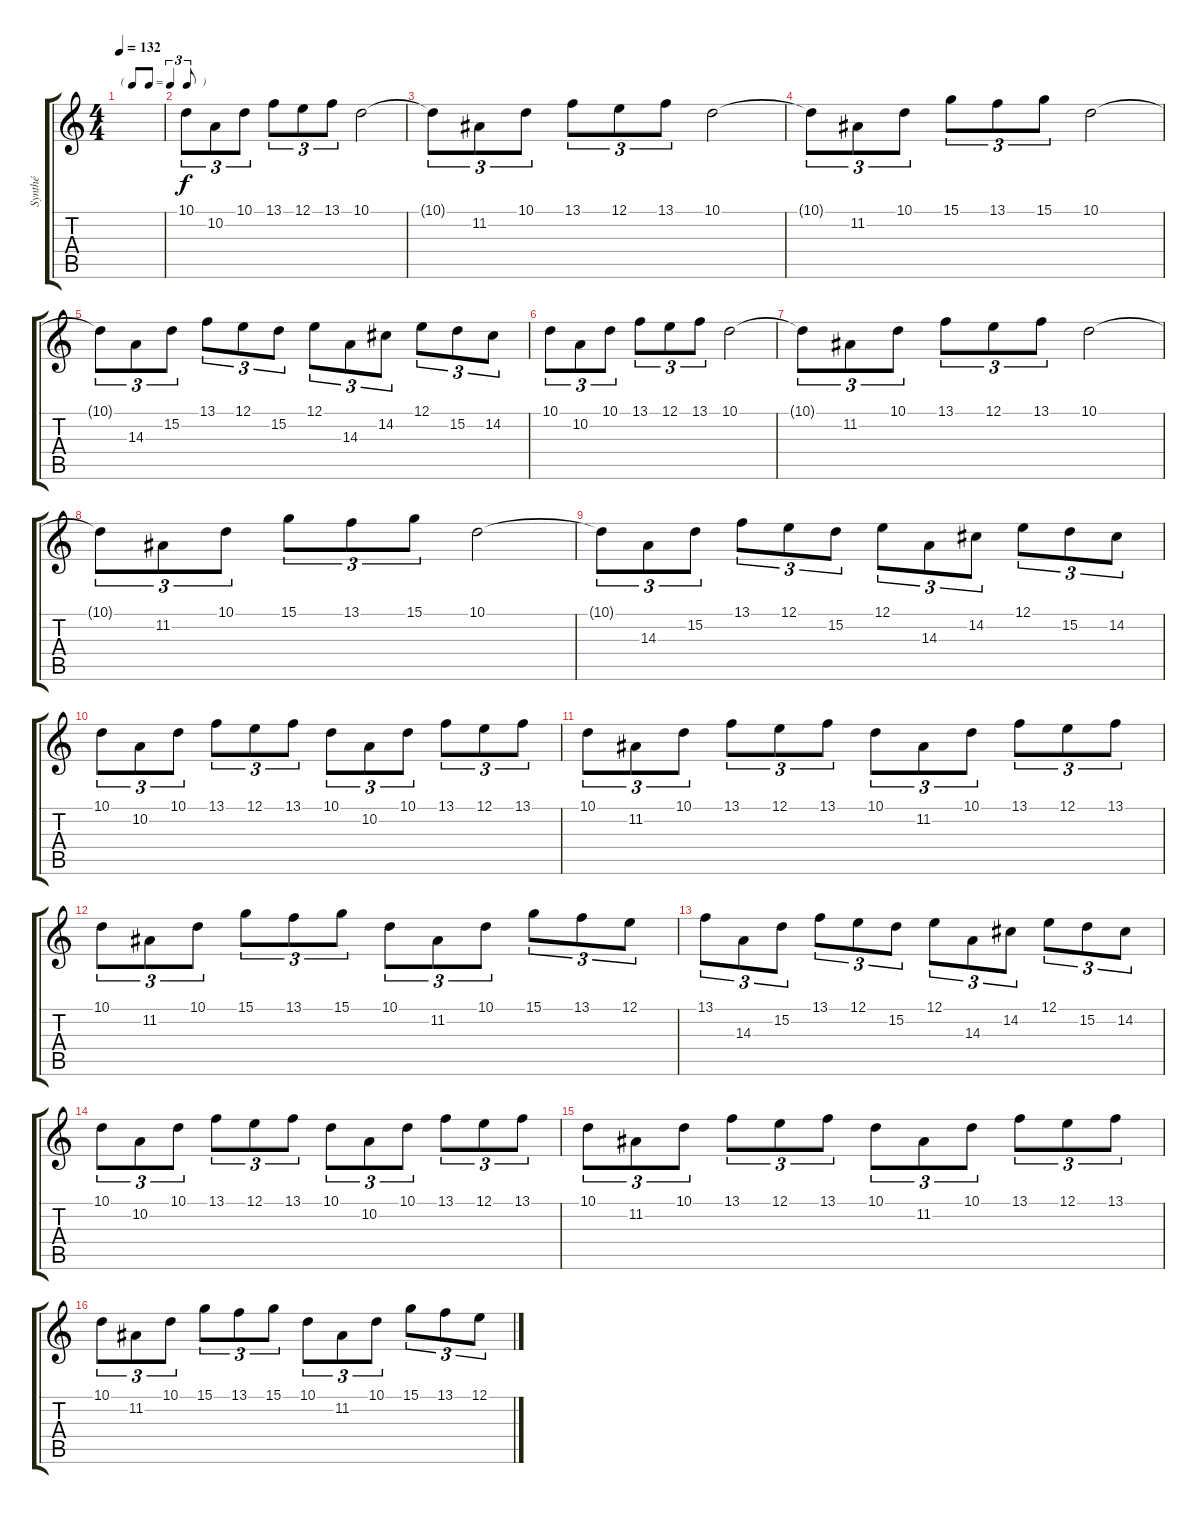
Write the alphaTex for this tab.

\track ("Synthé" "Synthé") {instrument stringensemble1}
\staff {score tabs}
\tuning (E4 B3 G3 D3 A2 E2) {hide}
\ts (4 4)
\tf triplet8th
\tempo 132
\clef g2
\ks c
|
10.1.8{tu (3 2)} 10.2.8{tu (3 2)} 10.1.8{tu (3 2)} 13.1.8{tu (3 2)} 12.1.8{tu (3 2)} 13.1.8{tu (3 2)} 10.1.2 |
10.1{t}.8{tu (3 2)} 11.2.8{tu (3 2)} 10.1.8{tu (3 2)} 13.1.8{tu (3 2)} 12.1.8{tu (3 2)} 13.1.8{tu (3 2)} 10.1.2 |
10.1{t}.8{tu (3 2)} 11.2.8{tu (3 2)} 10.1.8{tu (3 2)} 15.1.8{tu (3 2)} 13.1.8{tu (3 2)} 15.1.8{tu (3 2)} 10.1.2 |
10.1{t}.8{tu (3 2)} 14.3.8{tu (3 2)} 15.2.8{tu (3 2)} 13.1.8{tu (3 2)} 12.1.8{tu (3 2)} 15.2.8{tu (3 2)} 12.1.8{tu (3 2)} 14.3.8{tu (3 2)} 14.2.8{tu (3 2)} 12.1.8{tu (3 2)} 15.2.8{tu (3 2)} 14.2.8{tu (3 2)} |
10.1.8{tu (3 2)} 10.2.8{tu (3 2)} 10.1.8{tu (3 2)} 13.1.8{tu (3 2)} 12.1.8{tu (3 2)} 13.1.8{tu (3 2)} 10.1.2 |
10.1{t}.8{tu (3 2)} 11.2.8{tu (3 2)} 10.1.8{tu (3 2)} 13.1.8{tu (3 2)} 12.1.8{tu (3 2)} 13.1.8{tu (3 2)} 10.1.2 |
10.1{t}.8{tu (3 2)} 11.2.8{tu (3 2)} 10.1.8{tu (3 2)} 15.1.8{tu (3 2)} 13.1.8{tu (3 2)} 15.1.8{tu (3 2)} 10.1.2 |
10.1{t}.8{tu (3 2)} 14.3.8{tu (3 2)} 15.2.8{tu (3 2)} 13.1.8{tu (3 2)} 12.1.8{tu (3 2)} 15.2.8{tu (3 2)} 12.1.8{tu (3 2)} 14.3.8{tu (3 2)} 14.2.8{tu (3 2)} 12.1.8{tu (3 2)} 15.2.8{tu (3 2)} 14.2.8{tu (3 2)} |
10.1.8{tu (3 2)} 10.2.8{tu (3 2)} 10.1.8{tu (3 2)} 13.1.8{tu (3 2)} 12.1.8{tu (3 2)} 13.1.8{tu (3 2)} 10.1.8{tu (3 2)} 10.2.8{tu (3 2)} 10.1.8{tu (3 2)} 13.1.8{tu (3 2)} 12.1.8{tu (3 2)} 13.1.8{tu (3 2)} |
10.1.8{tu (3 2)} 11.2.8{tu (3 2)} 10.1.8{tu (3 2)} 13.1.8{tu (3 2)} 12.1.8{tu (3 2)} 13.1.8{tu (3 2)} 10.1.8{tu (3 2)} 11.2.8{tu (3 2)} 10.1.8{tu (3 2)} 13.1.8{tu (3 2)} 12.1.8{tu (3 2)} 13.1.8{tu (3 2)} |
10.1.8{tu (3 2)} 11.2.8{tu (3 2)} 10.1.8{tu (3 2)} 15.1.8{tu (3 2)} 13.1.8{tu (3 2)} 15.1.8{tu (3 2)} 10.1.8{tu (3 2)} 11.2.8{tu (3 2)} 10.1.8{tu (3 2)} 15.1.8{tu (3 2)} 13.1.8{tu (3 2)} 12.1.8{tu (3 2)} |
13.1.8{tu (3 2)} 14.3.8{tu (3 2)} 15.2.8{tu (3 2)} 13.1.8{tu (3 2)} 12.1.8{tu (3 2)} 15.2.8{tu (3 2)} 12.1.8{tu (3 2)} 14.3.8{tu (3 2)} 14.2.8{tu (3 2)} 12.1.8{tu (3 2)} 15.2.8{tu (3 2)} 14.2.8{tu (3 2)} |
10.1.8{tu (3 2)} 10.2.8{tu (3 2)} 10.1.8{tu (3 2)} 13.1.8{tu (3 2)} 12.1.8{tu (3 2)} 13.1.8{tu (3 2)} 10.1.8{tu (3 2)} 10.2.8{tu (3 2)} 10.1.8{tu (3 2)} 13.1.8{tu (3 2)} 12.1.8{tu (3 2)} 13.1.8{tu (3 2)} |
10.1.8{tu (3 2)} 11.2.8{tu (3 2)} 10.1.8{tu (3 2)} 13.1.8{tu (3 2)} 12.1.8{tu (3 2)} 13.1.8{tu (3 2)} 10.1.8{tu (3 2)} 11.2.8{tu (3 2)} 10.1.8{tu (3 2)} 13.1.8{tu (3 2)} 12.1.8{tu (3 2)} 13.1.8{tu (3 2)} |
10.1.8{tu (3 2)} 11.2.8{tu (3 2)} 10.1.8{tu (3 2)} 15.1.8{tu (3 2)} 13.1.8{tu (3 2)} 15.1.8{tu (3 2)} 10.1.8{tu (3 2)} 11.2.8{tu (3 2)} 10.1.8{tu (3 2)} 15.1.8{tu (3 2)} 13.1.8{tu (3 2)} 12.1.8{tu (3 2)}
